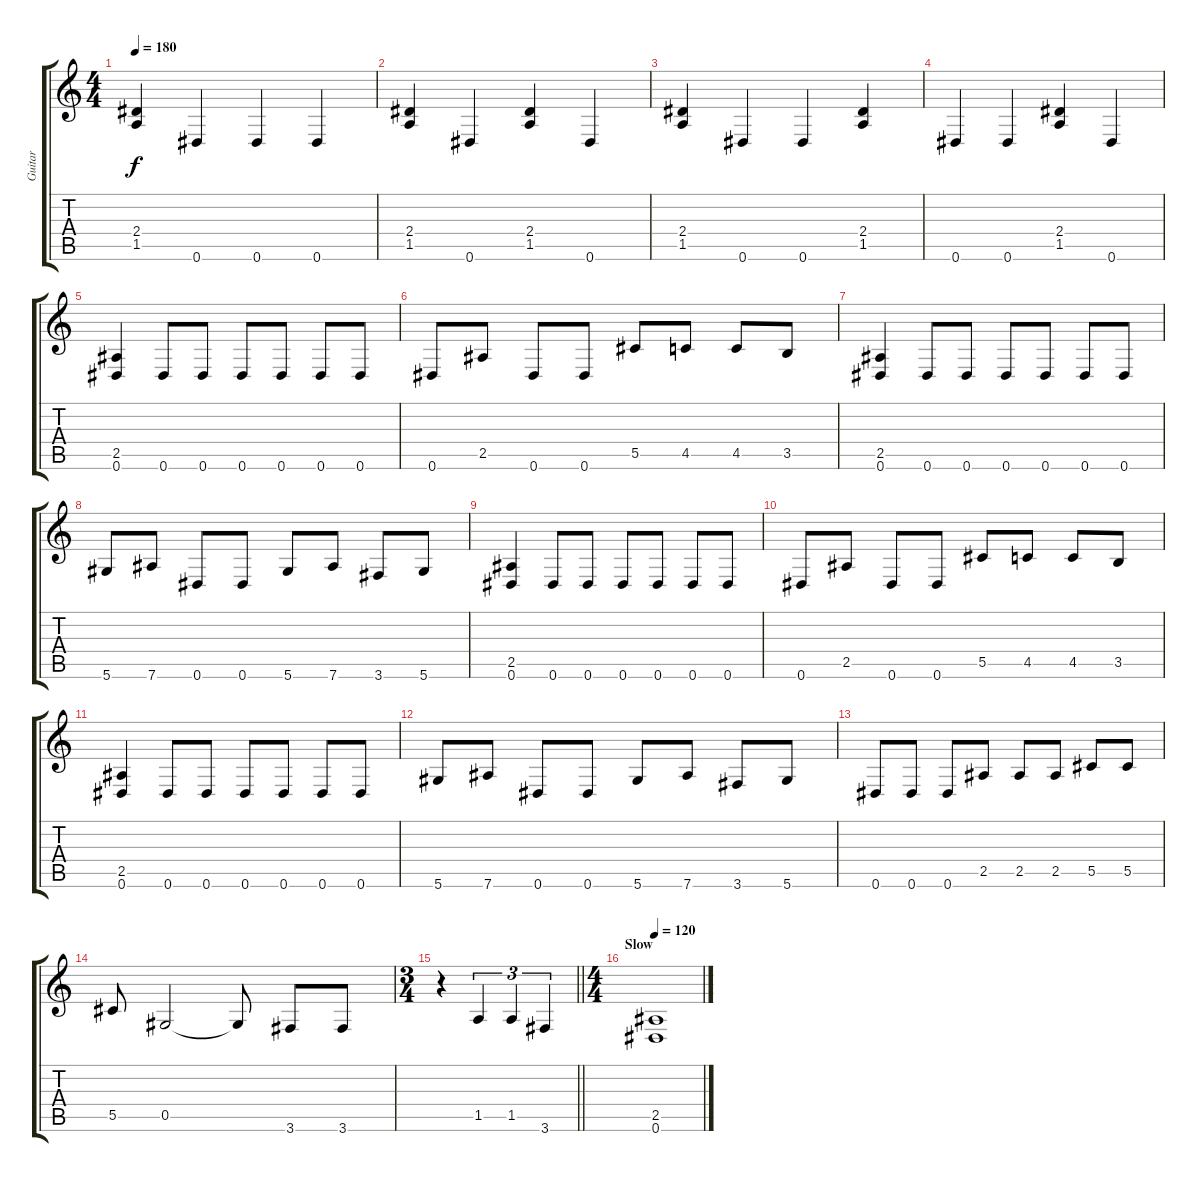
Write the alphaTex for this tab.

\track ("Guitar" "Guitar") {instrument distortionguitar}
\staff {score tabs}
\tuning (Eb4 Bb3 Gb3 Db3 Ab2 Eb2) {hide}
\ts (4 4)
\tempo 180
\clef g2
\ks c
(2.4 1.5).4{dy f} 0.6.4 0.6.4 0.6.4 |
(2.4 1.5).4 0.6.4 (2.4 1.5).4 0.6.4 |
(2.4 1.5).4 0.6.4 0.6.4 (2.4 1.5).4 |
0.6.4 0.6.4 (2.4 1.5).4 0.6.4 |
(2.5 0.6).4 0.6.8 0.6.8 0.6.8 0.6.8 0.6.8 0.6.8 |
0.6.8 2.5.8 0.6.8 0.6.8 5.5.8 4.5.8 4.5.8 3.5.8 |
(2.5 0.6).4 0.6.8 0.6.8 0.6.8 0.6.8 0.6.8 0.6.8 |
5.6.8 7.6.8 0.6.8 0.6.8 5.6.8 7.6.8 3.6.8 5.6.8 |
(2.5 0.6).4 0.6.8 0.6.8 0.6.8 0.6.8 0.6.8 0.6.8 |
0.6.8 2.5.8 0.6.8 0.6.8 5.5.8 4.5.8 4.5.8 3.5.8 |
(2.5 0.6).4 0.6.8 0.6.8 0.6.8 0.6.8 0.6.8 0.6.8 |
5.6.8 7.6.8 0.6.8 0.6.8 5.6.8 7.6.8 3.6.8 5.6.8 |
0.6.8 0.6.8 0.6.8 2.5.8 2.5.8 2.5.8 5.5.8 5.5.8 |
5.5.8 0.5.2 0.5{t}.8 3.6.8 3.6.8 |
\ts (3 4)
\barLineRight lightlight
r.4 1.5.4{tu (3 2)} 1.5.4{tu (3 2)} 3.6.4{tu (3 2)} |
\ts (4 4)
\section ("" "Slow")
\tempo 120
(2.5 0.6).1{volume 0}
